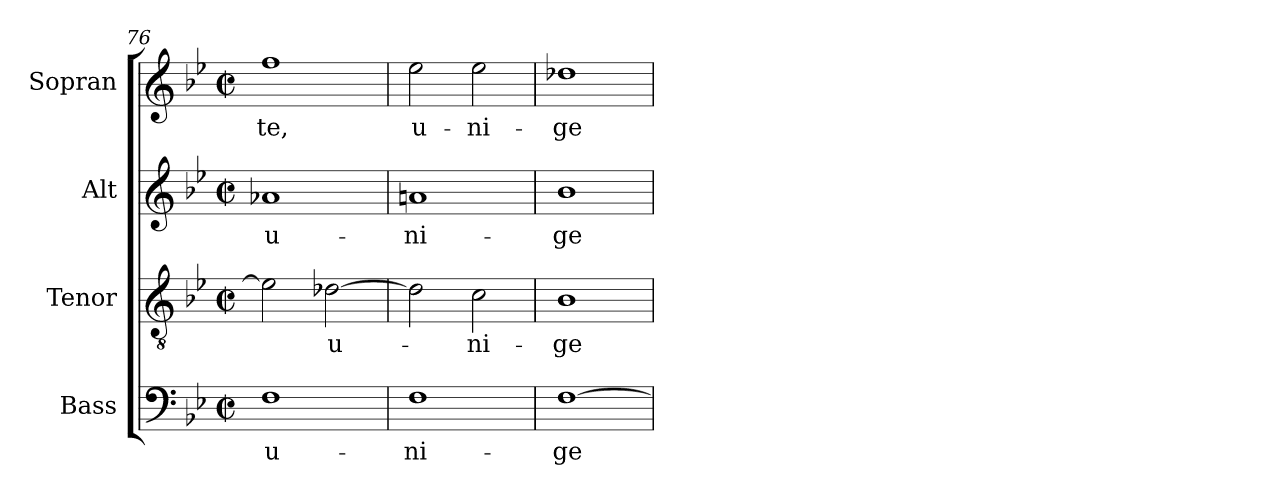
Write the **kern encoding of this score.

**kern	**text	**kern	**text	**kern	**text	**kern	**text
*part4	*part4	*part3	*part3	*part2	*part2	*part1	*part1
*staff4	*staff4	*staff3	*staff3	*staff2	*staff2	*staff1	*staff1
*I"Bass	*	*I"Tenor	*	*I"Alt	*	*I"Sopran	*
*I'B.	*	*I'T.	*	*I'A.	*	*I'S.	*
*clefF4	*	*clefGv2	*	*clefG2	*	*clefG2	*
*k[b-e-]	*	*k[b-e-]	*	*k[b-e-]	*	*k[b-e-]	*
*B-:	*	*B-:	*	*B-:	*	*B-:	*
*M2/2	*	*M2/2	*	*M2/2	*	*M2/2	*
*met(c|)	*	*met(c|)	*	*met(c|)	*	*met(c|)	*
=76	=76	=76	=76	=76	=76	=76	=76
!	!LO:LY:b	!	!	!	!LO:LY:b	!	!LO:LY:b
1F	u-	2e-\]	.	1a-X	u-	1ff	-te,
!	!	!	!LO:LY:b	!	!	!	!
.	.	[2d-X\	u-	.	.	.	.
=77	=77	=77	=77	=77	=77	=77	=77
!	!LO:LY:b	!	!	!	!LO:LY:b	!	!LO:LY:b
1F	-ni-	2d-\]	.	1an	-ni-	2ee-\	u-
!	!	!	!LO:LY:b	!	!	!	!LO:LY:b
.	.	2c\	-ni-	.	.	2ee-\	-ni-
!!LO:PB:g=z
=78	=78	=78	=78	=78	=78	=78	=78
!	!LO:LY:b	!	!LO:LY:b	!	!LO:LY:b	!	!LO:LY:b
[1F	-ge-	1B-	-ge-	1b-	-ge-	1dd-X	-ge-
=	=	=	=	=	=	=	=
*-	*-	*-	*-	*-	*-	*-	*-
